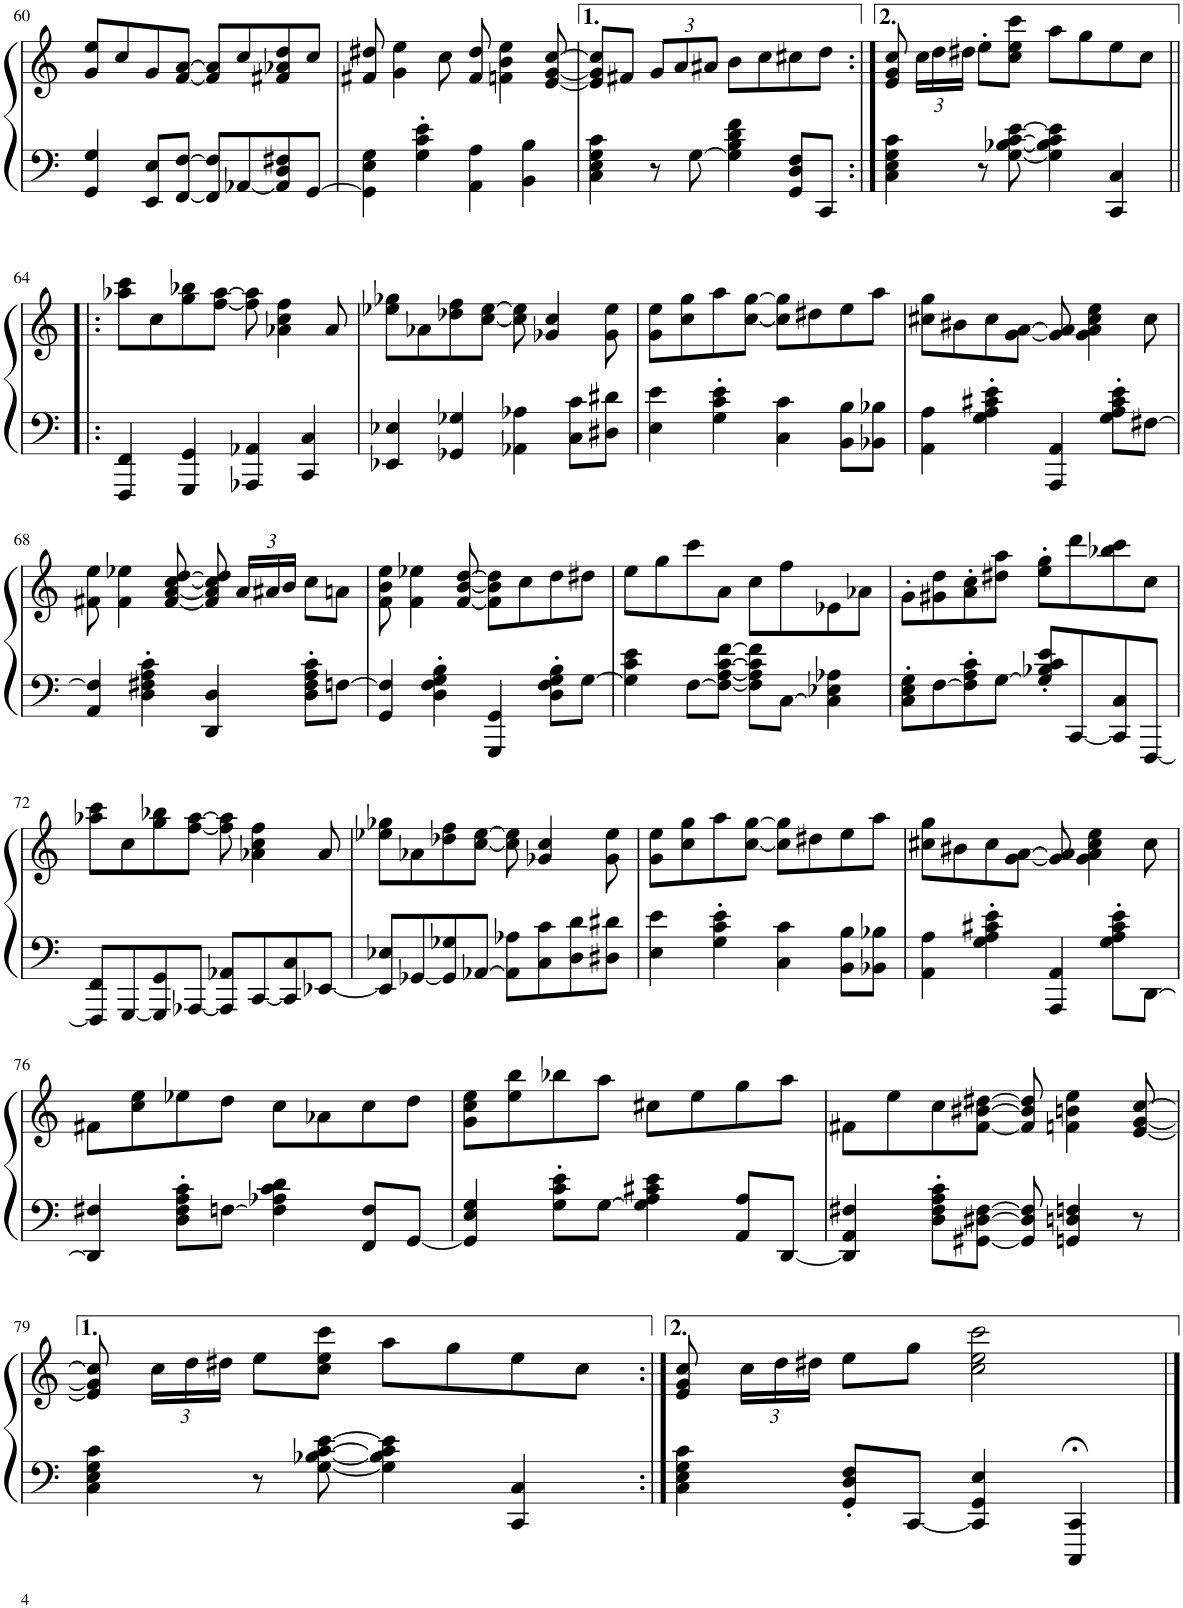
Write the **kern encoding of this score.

**kern	**kern
*part1	*part1
*staff2	*staff1
*I"Piano	*
*I'Pno.	*
!!LO:PB:g=z
*clefG2	*clefG2
*k[]	*k[]
*C:	*C:
*M4/4	*M4/4
*met(c)	*met(c)
=60	=60
4GG/ 4G/	8g/ 8ee/L
.	8cc/
8EE/ 8E/L	8g/
[8FF/ [8F/J	[8f/ [8a/J
8FF/] 8F/]L	8f/] 8a/]L
[8AA-X/	8cc/
8AA-/] 8D/ 8F#X/	8f#X/ 8a-X/ 8dd/
[8GG/J	8cc/J
=61	=61
4GG\] 4E\ 4G\	8f#X/ 8dd#X/
.	4g\ 4ee\
4G\' 4c\' 4e\'	.
.	8cc\
4AA\ 4A\	8f#/ 8dd#/
.	4fn\ 4b\ 4ee\
4BB\ 4B\	.
.	[8e/ [8g/ [8cc/
=62	=62
4C\ 4E\ 4G\ 4c\	8e/] 8g/] 8cc/]L
.	8f#X/J
*	*Xbrackettup
8r	12g/L
.	12a/
[8G\	.
.	12a#X/J
4G\] 4B\ 4d\ 4f\	8b\L
.	8cc\
8GG/ 8D/ 8F/L	8cc#X\
8CC/J	8dd\J
=63:|!	=63:|!
4C\ 4E\ 4G\ 4c\	8e/ 8g/ 8cc/
.	24cc\LL
.	24dd\
.	24dd#X\JJ
8r	8ee'\L
[8G\ [8B-X\ [8c\ [8e\	8cc\ 8ee\ 8ccc\J
4G\] 4B-\] 4c\] 4e\]	8aa\L
.	8gg\
4CC/ 4C/	8ee\
.	8cc\J
!!LO:LB:g=z
=64!|:	=64!|:
4FFF/ 4FF/	8aa-X\ 8ccc\L
.	8cc\
4GGG/ 4GG/	8gg\ 8bb-X\
.	[8ff\ [8aa-\J
4AAA-X/ 4AA-X/	8ff\] 8aa-\]
.	4a-X\ 4cc\ 4ff\
4CC/ 4C/	.
.	8a-/
=65	=65
4EE-X/ 4E-X/	8ee-X\ 8gg-X\L
.	8a-X\
4GG-X/ 4G-X/	8dd-X\ 8ff\
.	[8cc\ [8ee-\J
4AA-X\ 4A-X\	8cc\] 8ee-\]
.	4g-X/ 4cc/
8C\ 8c\L	.
8D#X\ 8d#X\J	8g-\ 8ee-\
=66	=66
4E\ 4e\	8g\ 8ee\L
.	8cc\ 8gg\
4G\' 4c\' 4e\'	8aa\
.	[8cc\ [8gg\J
4C\ 4c\	8cc\] 8gg\]L
.	8dd#X\
8BB\ 8B\L	8ee\
8BB-X\ 8B-X\J	8aa\J
=67	=67
4AA\ 4A\	8cc#X\ 8gg\L
.	8b#X\
4G\' 4A\' 4c#X\' 4e\'	8cc#\
.	[8g\ [8a\J
4AAA/ 4AA/	8g/] 8a/]
.	4g\ 4a\ 4cc#\ 4ee\
8G\' 8A\' 8c#\' 8e\'L	.
[8F#X\J	8cc#\
!!LO:LB:g=z
=68	=68
4AA/ 4F#/]	8f#X\ 8ee\
.	4f#\ 4ee-X\
4D\' 4F#X\' 4A\' 4c\'	.
.	[8f#/ [8a/ [8cc/ [8dd/
4DD/ 4D/	8f#/] 8a/] 8cc/] 8dd/]
.	24a/LL
.	24a#X/
.	24b/JJ
8D\' 8F#\' 8A\' 8c\'L	8cc\L
[8Fn\J	8an\J
=69	=69
4GG/ 4F/]	8f\ 8b\ 8ee\
.	4f\ 4ee-X\
4D\' 4F\' 4G\' 4B\'	.
.	[8f/ [8b/ [8dd/
4GGG/ 4GG/	8f\] 8b\] 8dd\]L
.	8cc\
8D\' 8F\' 8G\' 8B\'L	8dd\
[8G\J	8dd#X\J
=70	=70
4G\] 4c\ 4e\	8ee\L
.	8gg\
[8F\L	8ccc\
8F\_ [8A\ [8c\ [8f\J	8a\J
8F\] 8A\] 8c\] 8f\]L	8cc\L
[8C\J	8ff\
4C\] 4E-X\ 4A-X\	8e-X\
.	8a-X\J
=71	=71
8C\' 8E\' 8G\'L	8g'\L
[8F\	8g#X\ 8dd\
8F\]' 8A\' 8c\'	8a\' 8cc\'
[8G\J	8dd#X\ 8aa\J
8G/]' 8B-X/' 8c/' 8e/'L	8ee\' 8gg\'L
[8CC/	8ddd\
8CC/] 8C/	8bb-X\ 8ccc\
[8FFF/J	8cc\J
!!LO:LB:g=z
=72	=72
8FFF/] 8FF/L	8aa-X\ 8ccc\L
[8GGG/	8cc\
8GGG/] 8GG/	8gg\ 8bb-X\
[8AAA-X/J	[8ff\ [8aa-\J
8AAA-/] 8AA-X/L	8ff\] 8aa-\]
[8CC/	4a-X\ 4cc\ 4ff\
8CC/] 8C/	.
[8EE-X/J	8a-/
=73	=73
8EE-/] 8E-X/L	8ee-X\ 8gg-X\L
[8GG-X/	8a-X\
8GG-/] 8G-X/	8dd-X\ 8ff\
[8AA-X/J	[8cc\ [8ee-\J
8AA-\] 8A-X\L	8cc\] 8ee-\]
8C\ 8c\	4g-X/ 4cc/
8D\ 8d\	.
8D#X\ 8d#X\J	8g-\ 8ee-\
=74	=74
4E\ 4e\	8g\ 8ee\L
.	8cc\ 8gg\
4G\' 4c\' 4e\'	8aa\
.	[8cc\ [8gg\J
4C\ 4c\	8cc\] 8gg\]L
.	8dd#X\
8BB\ 8B\L	8ee\
8BB-X\ 8B-X\J	8aa\J
=75	=75
4AA\ 4A\	8cc#X\ 8gg\L
.	8b#X\
4G\' 4A\' 4c#X\' 4e\'	8cc#\
.	[8g\ [8a\J
4AAA/ 4AA/	8g/] 8a/]
.	4g\ 4a\ 4cc#\ 4ee\
8G\' 8A\' 8c#\' 8e\'L	.
[8DD\J	8cc#\
!!LO:LB:g=z
=76	=76
4DD/] 4F#X/	8f#X\L
.	8cc\ 8ee\
8D\' 8F#\' 8A\' 8c\'L	8ee-X\
[8Fn\J	8dd\J
4F\] 4A-X\ 4c\ 4d\	8cc\L
.	8a-X\
8FF/ 8F/L	8cc\
[8GG/J	8dd\J
=77	=77
4GG/] 4E/ 4G/	8g\ 8cc\ 8ee\L
.	8ee\ 8bb\
8G\' 8c\' 8e\'L	8bb-X\
[8G\J	8aa\J
4G\] 4A\ 4c#X\ 4e\	8cc#X\L
.	8ee\
8AA/ 8A/L	8gg\
[8DD/J	8aa\J
=78	=78
4DD/] 4AA/ 4F#X/	8f#X\L
.	8ee\
8D\' 8F#\' 8A\' 8c\'L	8cc\
[8GG#X\ [8D#X\ [8F#\J	[8f#\ [8b#X\ [8dd#X\J
8GG#/] 8D#/] 8F#/]	8f#/] 8b#/] 8dd#/]
4GGn/ 4Dn/ 4Fn/	4fn\ 4bn\ 4ee\
8r	[8e/ [8g/ [8cc/
!!LO:LB:g=z
=79	=79
4C\ 4E\ 4G\ 4c\	8e/] 8g/] 8cc/]
.	24cc\LL
.	24dd\
.	24dd#X\JJ
8r	8ee\L
[8G\ [8B-X\ [8c\ [8e\	8cc\ 8ee\ 8ccc\J
4G\] 4B-\] 4c\] 4e\]	8aa\L
.	8gg\
4CC/ 4C/	8ee\
.	8cc\J
=80:|!	=80:|!
4C\ 4E\ 4G\ 4c\	8e/ 8g/ 8cc/
.	24cc\LL
.	24dd\
.	24dd#X\JJ
8GG/' 8D/' 8F/'L	8ee\L
[8CC/J	8gg\J
4CC/] 4GG/ 4E/	2cc\ 2ee\ 2ccc\
4CCC/;< 4CC/;<	.
==	==
*-	*-
